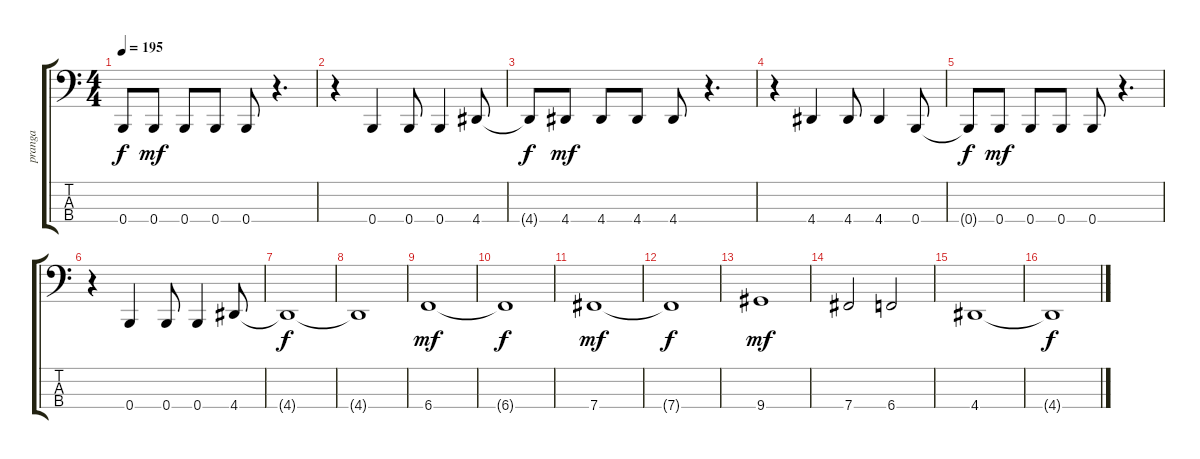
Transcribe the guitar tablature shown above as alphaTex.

\track ("pranga" "pranga") {instrument electricbasspick}
\staff {score tabs}
\tuning (E2 B1 Gb1 B0) {hide}
\ts (4 4)
\tempo 195
\clef f4
\ks c
0.4{t}.8{dy f} 0.4.8{dy mf} 0.4.8 0.4.8 0.4.8 r.4{d} |
r.4 0.4.4 0.4.8 0.4.4 4.4.8 |
4.4{t}.8{dy f} 4.4.8{dy mf} 4.4.8 4.4.8 4.4.8 r.4{d} |
r.4 4.4.4 4.4.8 4.4.4 0.4.8 |
0.4{t}.8{dy f} 0.4.8{dy mf} 0.4.8 0.4.8 0.4.8 r.4{d} |
r.4 0.4.4 0.4.8 0.4.4 4.4.8 |
4.4{t}.1{dy f} |
4.4{t}.1 |
6.4.1{dy mf} |
6.4{t}.1{dy f} |
7.4.1{dy mf} |
7.4{t}.1{dy f} |
9.4.1{dy mf} |
7.4.2 6.4.2 |
4.4.1 |
4.4{t}.1{dy f}
